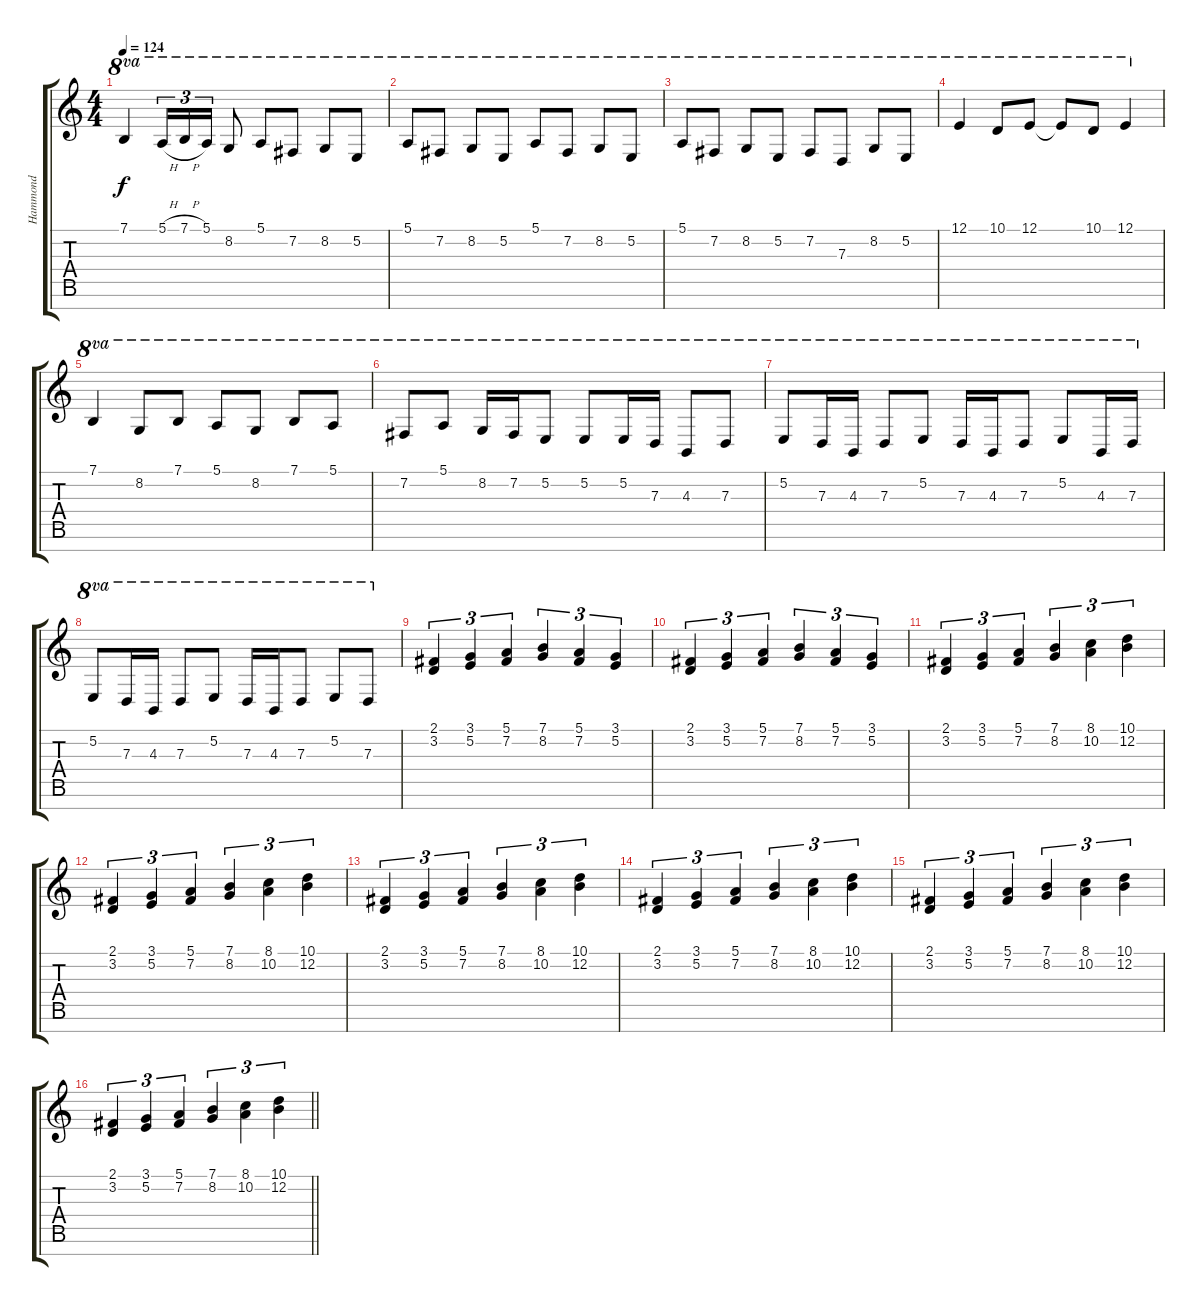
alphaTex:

\track ("Hammond" "Hammond") {instrument drawbarorgan}
\staff {score tabs}
\tuning (E4 B3 G3 D3 A2 E2 B1) {hide}
\ts (4 4)
\tempo 124
\clef g2
\ks c
7.1.4{ot 8va dy f} 5.1{h}.16{tu (3 2) ot 8va} 7.1{h}.16{tu (3 2) ot 8va} 5.1.16{tu (3 2) ot 8va} 8.2.8{ot 8va} 5.1.8{ot 8va} 7.2.8{ot 8va} 8.2.8{ot 8va} 5.2.8{ot 8va} |
5.1.8{ot 8va} 7.2.8{ot 8va} 8.2.8{ot 8va} 5.2.8{ot 8va} 5.1.8{ot 8va} 7.2.8{ot 8va} 8.2.8{ot 8va} 5.2.8{ot 8va} |
5.1.8{ot 8va} 7.2.8{ot 8va} 8.2.8{ot 8va} 5.2.8{ot 8va} 7.2.8{ot 8va} 7.3.8{ot 8va} 8.2.8{ot 8va} 5.2.8{ot 8va} |
12.1.4{ot 8va} 10.1.8{ot 8va} 12.1.8{ot 8va} 12.1{t}.8{ot 8va} 10.1.8{ot 8va} 12.1.4{ot 8va} |
7.1.4{ot 8va} 8.2.8{ot 8va} 7.1.8{ot 8va} 5.1.8{ot 8va} 8.2.8{ot 8va} 7.1.8{ot 8va} 5.1.8{ot 8va} |
7.2.8{ot 8va} 5.1.8{ot 8va} 8.2.16{ot 8va} 7.2.16{ot 8va} 5.2.8{ot 8va} 5.2.8{ot 8va} 5.2.16{ot 8va} 7.3.16{ot 8va} 4.3.8{ot 8va} 7.3.8{ot 8va} |
5.2.8{ot 8va} 7.3.16{ot 8va} 4.3.16{ot 8va} 7.3.8{ot 8va} 5.2.8{ot 8va} 7.3.16{ot 8va} 4.3.16{ot 8va} 7.3.8{ot 8va} 5.2.8{ot 8va} 4.3.16{ot 8va} 7.3.16{ot 8va} |
5.2.8{ot 8va} 7.3.16{ot 8va} 4.3.16{ot 8va} 7.3.8{ot 8va} 5.2.8{ot 8va} 7.3.16{ot 8va} 4.3.16{ot 8va} 7.3.8{ot 8va} 5.2.8{ot 8va} 7.3.8{ot 8va} |
(2.1 3.2).4{tu (3 2)} (3.1 5.2).4{tu (3 2)} (5.1 7.2).4{tu (3 2)} (7.1 8.2).4{tu (3 2)} (5.1 7.2).4{tu (3 2)} (3.1 5.2).4{tu (3 2)} |
(2.1 3.2).4{tu (3 2)} (3.1 5.2).4{tu (3 2)} (5.1 7.2).4{tu (3 2)} (7.1 8.2).4{tu (3 2)} (5.1 7.2).4{tu (3 2)} (3.1 5.2).4{tu (3 2)} |
(2.1 3.2).4{tu (3 2)} (3.1 5.2).4{tu (3 2)} (5.1 7.2).4{tu (3 2)} (7.1 8.2).4{tu (3 2)} (8.1 10.2).4{tu (3 2)} (10.1 12.2).4{tu (3 2)} |
(2.1 3.2).4{tu (3 2)} (3.1 5.2).4{tu (3 2)} (5.1 7.2).4{tu (3 2)} (7.1 8.2).4{tu (3 2)} (8.1 10.2).4{tu (3 2)} (10.1 12.2).4{tu (3 2)} |
(2.1 3.2).4{tu (3 2)} (3.1 5.2).4{tu (3 2)} (5.1 7.2).4{tu (3 2)} (7.1 8.2).4{tu (3 2)} (8.1 10.2).4{tu (3 2)} (10.1 12.2).4{tu (3 2)} |
(2.1 3.2).4{tu (3 2)} (3.1 5.2).4{tu (3 2)} (5.1 7.2).4{tu (3 2)} (7.1 8.2).4{tu (3 2)} (8.1 10.2).4{tu (3 2)} (10.1 12.2).4{tu (3 2)} |
(2.1 3.2).4{tu (3 2)} (3.1 5.2).4{tu (3 2)} (5.1 7.2).4{tu (3 2)} (7.1 8.2).4{tu (3 2)} (8.1 10.2).4{tu (3 2)} (10.1 12.2).4{tu (3 2)} |
\barLineRight lightlight
(2.1 3.2).4{tu (3 2)} (3.1 5.2).4{tu (3 2)} (5.1 7.2).4{tu (3 2)} (7.1 8.2).4{tu (3 2)} (8.1 10.2).4{tu (3 2)} (10.1 12.2).4{tu (3 2)}
